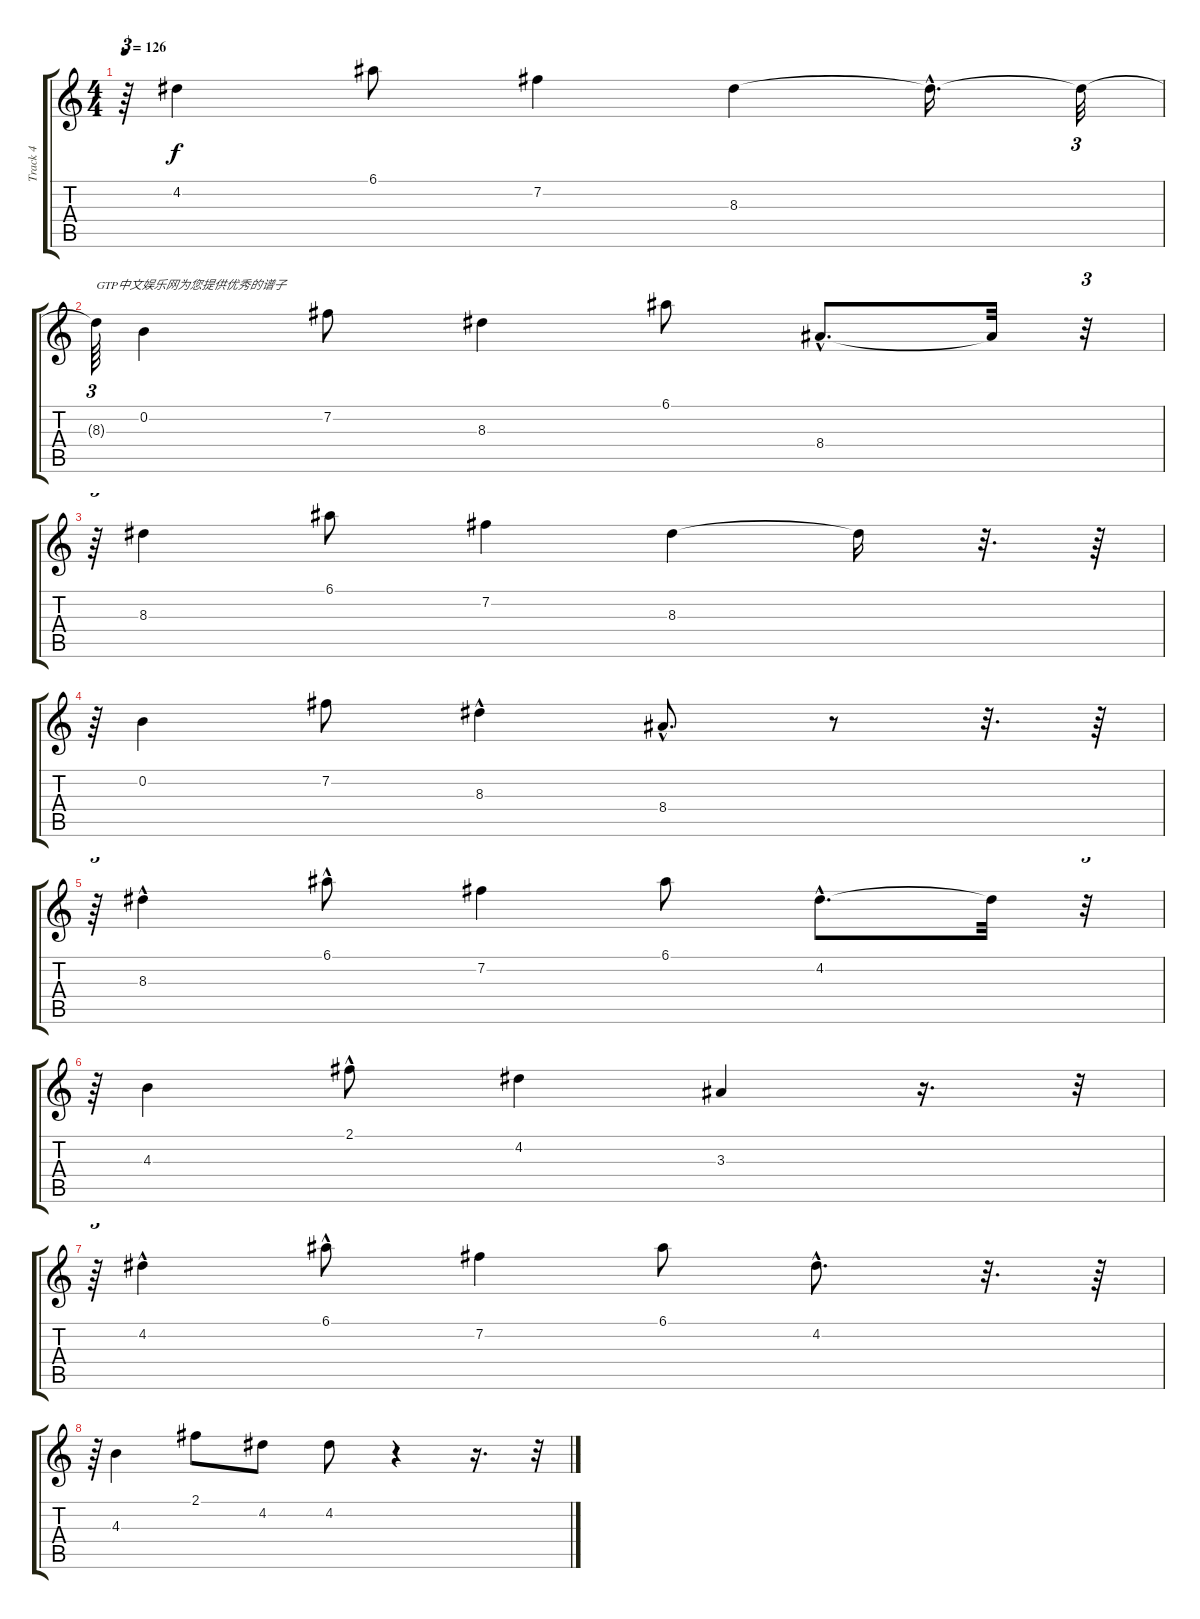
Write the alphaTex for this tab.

\track ("Track 4" "Track 4") {instrument acousticguitarsteel}
\staff {score tabs}
\tuning (E4 B3 G3 D3 A2 E2) {hide}
\ts (4 4)
\tempo 126
\clef g2
\ks c
r.64{tu (3 2) dy f instrument acousticguitarsteel} 4.2.4 6.1.8 7.2.4 8.3.4 8.3{hac t}.16{d} 8.3{t}.32{tu (3 2)} |
8.3{t}.64{tu (3 2) txt "GTP中文娱乐网为您提供优秀的谱子"} 0.2.4 7.2.8 8.3.4 6.1.8 8.4{hac}.8{d} 8.4{t}.32 r.32{tu (3 2)} |
r.64{tu (3 2)} 8.3.4 6.1.8 7.2.4 8.3.4 8.3{t}.16 r.32{d} r.64 |
r.64{tu (3 2)} 0.2.4 7.2.8 8.3{hac}.4 8.4{hac}.8{d} r.8 r.32{d} r.64 |
r.64{tu (3 2)} 8.3{hac}.4 6.1{hac}.8 7.2.4 6.1.8 4.2{hac}.8{d} 4.2{t}.32 r.32{tu (3 2)} |
r.64{tu (3 2)} 4.3.4 2.1{hac}.8 4.2.4 3.3.4 r.16{d} r.32{tu (3 2)} |
r.64{tu (3 2)} 4.2{hac}.4 6.1{hac}.8 7.2.4 6.1.8 4.2{hac}.8{d} r.32{d} r.64 |
r.64{tu (3 2)} 4.3.4 2.1.8 4.2.8 4.2.8 r.4 r.16{d} r.32{tu (3 2)}
